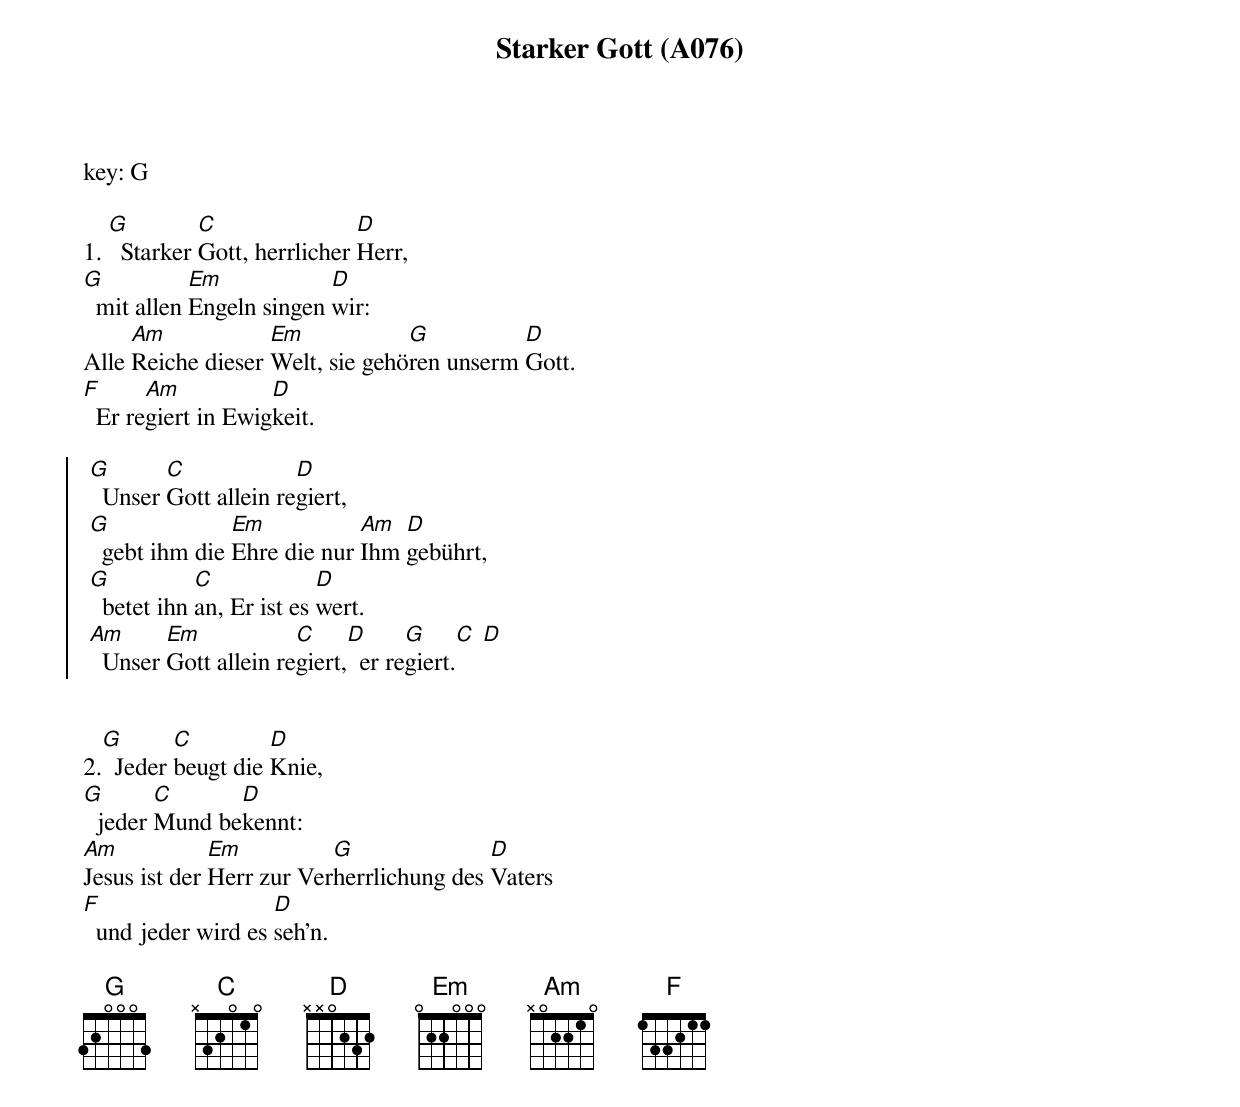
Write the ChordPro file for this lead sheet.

{title: Starker Gott (A076)}
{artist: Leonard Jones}
key: G

1. [G]  Starker [C]Gott, herrlicher [D]Herr,
[G]  mit allen [Em]Engeln singen [D]wir:
Alle [Am]Reiche dieser [Em]Welt, sie gehö[G]ren unserm [D]Gott.
[F]  Er re[Am]giert in Ewig[D]keit.

{soc}
 [G]  Unser [C]Gott allein re[D]giert,
 [G]  gebt ihm die [Em]Ehre die nur [Am]Ihm [D]gebührt,
 [G]  betet ihn [C]an, Er ist es [D]wert.
 [Am]  Unser [Em]Gott allein re[C]giert,[D]  er re[G]giert.[C] [D]
 {eoc}


2.[G]  Jeder [C]beugt die [D]Knie,
[G]  jeder [C]Mund be[D]kennt:
[Am]Jesus ist der [Em]Herr zur Ver[G]herrlichung des [D]Vaters
[F]  und jeder wird es [D]seh'n.

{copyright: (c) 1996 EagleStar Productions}
